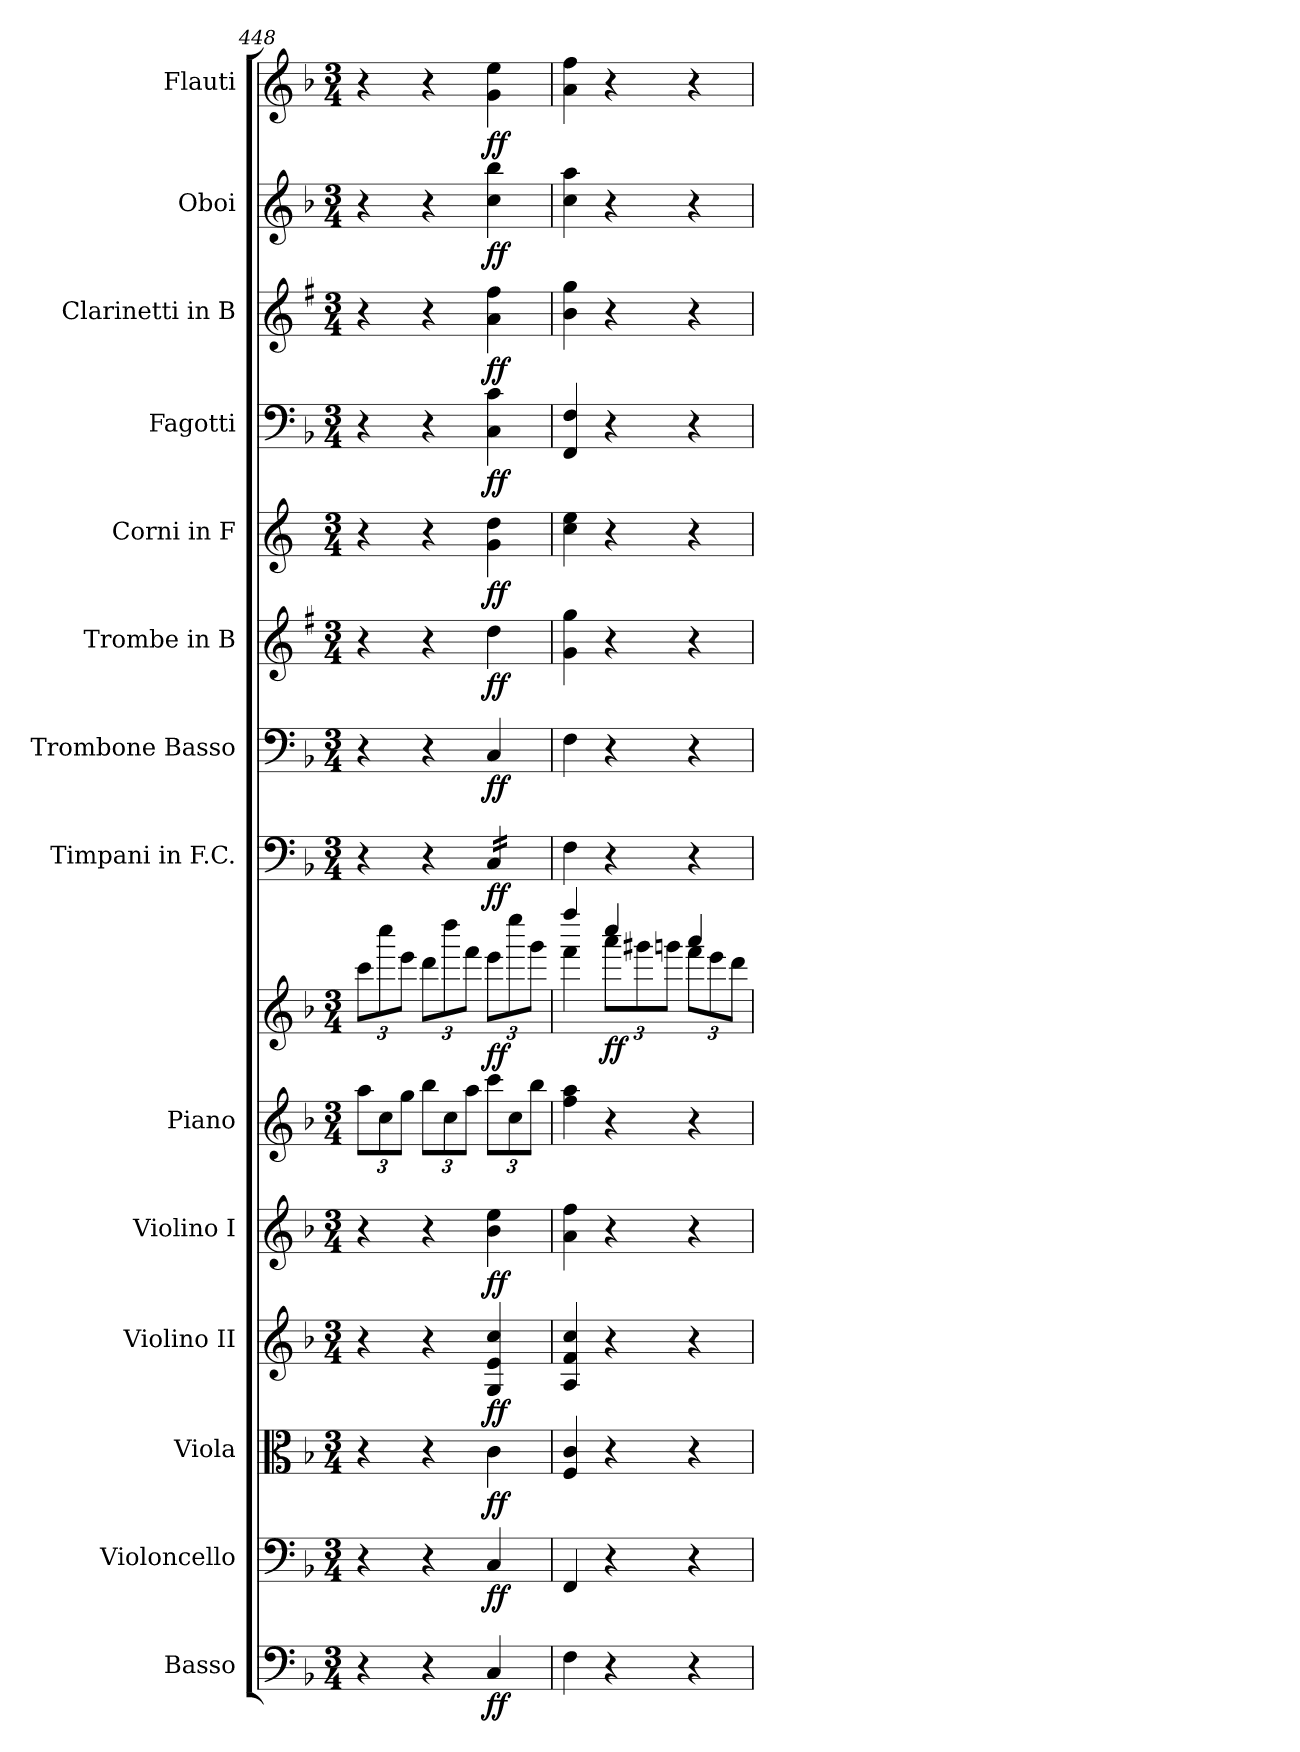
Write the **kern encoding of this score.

**kern	**dynam	**kern	**dynam	**kern	**dynam	**kern	**dynam	**kern	**dynam	**kern	**kern	**dynam	**kern	**dynam	**kern	**dynam	**kern	**dynam	**kern	**dynam	**kern	**dynam	**kern	**dynam	**kern	**dynam	**kern	**dynam
*part14	*part14	*part13	*part13	*part12	*part12	*part11	*part11	*part10	*part10	*part9	*part9	*part9	*part8	*part8	*part7	*part7	*part6	*part6	*part5	*part5	*part4	*part4	*part3	*part3	*part2	*part2	*part1	*part1
*staff15	*staff15	*staff14	*staff14	*staff13	*staff13	*staff12	*staff12	*staff11	*staff11	*staff10	*staff9	*staff9/10	*staff8	*staff8	*staff7	*staff7	*staff6	*staff6	*staff5	*staff5	*staff4	*staff4	*staff3	*staff3	*staff2	*staff2	*staff1	*staff1
*I"Basso	*	*I"Violoncello	*	*I"Viola	*	*I"Violino II	*	*I"Violino I	*	*I"Piano	*	*	*I"Timpani in F.C.	*	*I"Trombone Basso	*	*I"Trombe in B	*	*I"Corni in F	*	*I"Fagotti	*	*I"Clarinetti in B	*	*I"Oboi	*	*I"Flauti	*
*	*	*	*	*	*	*	*	*	*	*I'Pno.	*	*	*I'Timp.	*	*	*	*	*	*	*	*	*	*	*	*I'Ob.	*	*I'Fl.	*
*clefF4	*	*clefF4	*	*clefC3	*	*clefG2	*	*clefG2	*	*clefG2	*clefG2	*	*clefF4	*	*clefF4	*	*clefG2	*	*clefG2	*	*clefF4	*	*clefG2	*	*clefG2	*	*clefG2	*
*ITrd7c12	*	*	*	*	*	*	*	*	*	*	*	*	*	*	*	*	*ITrd1c2	*	*ITrd4c7	*	*	*	*ITrd1c2	*	*	*	*	*
*k[b-]	*	*k[b-]	*	*k[b-]	*	*k[b-]	*	*k[b-]	*	*k[b-]	*k[b-]	*	*k[b-]	*	*k[b-]	*	*k[b-]	*	*k[b-]	*	*k[b-]	*	*k[b-]	*	*k[b-]	*	*k[b-]	*
*M3/4	*	*M3/4	*	*M3/4	*	*M3/4	*	*M3/4	*	*M3/4	*M3/4	*	*M3/4	*	*M3/4	*	*M3/4	*	*M3/4	*	*M3/4	*	*M3/4	*	*M3/4	*	*M3/4	*
*	*	*	*	*	*	*	*	*	*	*Xbrackettup	*Xbrackettup	*	*	*	*	*	*	*	*	*	*	*	*	*	*	*	*	*
=448	=448	=448	=448	=448	=448	=448	=448	=448	=448	=448	=448	=448	=448	=448	=448	=448	=448	=448	=448	=448	=448	=448	=448	=448	=448	=448	=448	=448
4r	.	4r	.	4r	.	4r	.	4r	.	12aa\L	12ccc\L	.	4r	.	4r	.	4r	.	4r	.	4r	.	4r	.	4r	.	4r	.
.	.	.	.	.	.	.	.	.	.	12cc\	12cccc\	.	.	.	.	.	.	.	.	.	.	.	.	.	.	.	.	.
.	.	.	.	.	.	.	.	.	.	12gg\J	12eee\J	.	.	.	.	.	.	.	.	.	.	.	.	.	.	.	.	.
4r	.	4r	.	4r	.	4r	.	4r	.	12bb-\L	12ddd\L	.	4r	.	4r	.	4r	.	4r	.	4r	.	4r	.	4r	.	4r	.
.	.	.	.	.	.	.	.	.	.	12cc\	12dddd\	.	.	.	.	.	.	.	.	.	.	.	.	.	.	.	.	.
.	.	.	.	.	.	.	.	.	.	12aa\J	12fff\J	.	.	.	.	.	.	.	.	.	.	.	.	.	.	.	.	.
!	!LO:DY:b	!	!LO:DY:b	!	!LO:DY:b	!	!LO:DY:b	!	!LO:DY:b	!	!	!LO:DY:b	!	!LO:DY:b	!	!LO:DY:b	!	!LO:DY:b	!	!LO:DY:b	!	!LO:DY:b	!	!LO:DY:b	!	!LO:DY:b	!	!LO:DY:b
*	*	*	*	*	*	*	*	*	*	*	*	*	*tremolo	*	*	*	*	*	*	*	*	*	*	*	*	*	*	*
4CC/	ff	4C/	ff	4c\	ff	4G/ 4e/ 4cc/	ff	4b-\ 4ee\	ff	12ccc\L	12eee\L	ff	16C/LL	ff	4C/	ff	4cc\	ff	4c\ 4g\	ff	4C\ 4c\	ff	4g\ 4ee\	ff	4cc\ 4bb-\	ff	4g\ 4ee\	ff
.	.	.	.	.	.	.	.	.	.	.	.	.	16C/	.	.	.	.	.	.	.	.	.	.	.	.	.	.	.
.	.	.	.	.	.	.	.	.	.	12cc\	12eeee\	.	.	.	.	.	.	.	.	.	.	.	.	.	.	.	.	.
.	.	.	.	.	.	.	.	.	.	.	.	.	16C/	.	.	.	.	.	.	.	.	.	.	.	.	.	.	.
.	.	.	.	.	.	.	.	.	.	12bb-\J	12ggg\J	.	.	.	.	.	.	.	.	.	.	.	.	.	.	.	.	.
.	.	.	.	.	.	.	.	.	.	.	.	.	16C/JJ	.	.	.	.	.	.	.	.	.	.	.	.	.	.	.
*	*	*	*	*	*	*	*	*	*	*	*	*	*Xtremolo	*	*	*	*	*	*	*	*	*	*	*	*	*	*	*
=449	=449	=449	=449	=449	=449	=449	=449	=449	=449	=449	=449	=449	=449	=449	=449	=449	=449	=449	=449	=449	=449	=449	=449	=449	=449	=449	=449	=449
*	*	*	*	*	*	*	*	*	*	*	*^	*	*	*	*	*	*	*	*	*	*	*	*	*	*	*	*	*
4FF\	.	4FF/	.	4F/ 4c/	.	4A/ 4f/ 4cc/	.	4a\ 4ff\	.	4ff\ 4aa\	4ffff/	4fff\	.	4F\	.	4F\	.	4f\ 4ff\	.	4f\ 4a\	.	4FF/ 4F/	.	4a\ 4ff\	.	4cc\ 4aa\	.	4a\ 4ff\	.
!	!	!	!	!	!	!	!	!	!	!	!	!	!LO:DY:b	!	!	!	!	!	!	!	!	!	!	!	!	!	!	!	!
!	!	!	!	!	!	!	!	!	!	!	!	!	!LO:DY:n=1:b	!	!	!	!	!	!	!	!	!	!	!	!	!	!	!	!
4r	.	4r	.	4r	.	4r	.	4r	.	4r	4cccc/	12aaa\L	f f	4r	.	4r	.	4r	.	4r	.	4r	.	4r	.	4r	.	4r	.
.	.	.	.	.	.	.	.	.	.	.	.	12ggg#X\	.	.	.	.	.	.	.	.	.	.	.	.	.	.	.	.	.
.	.	.	.	.	.	.	.	.	.	.	.	12gggn\J	.	.	.	.	.	.	.	.	.	.	.	.	.	.	.	.	.
4r	.	4r	.	4r	.	4r	.	4r	.	4r	4aaa/	12fff\L	.	4r	.	4r	.	4r	.	4r	.	4r	.	4r	.	4r	.	4r	.
.	.	.	.	.	.	.	.	.	.	.	.	12eee\	.	.	.	.	.	.	.	.	.	.	.	.	.	.	.	.	.
.	.	.	.	.	.	.	.	.	.	.	.	12ddd\J	.	.	.	.	.	.	.	.	.	.	.	.	.	.	.	.	.
*	*	*	*	*	*	*	*	*	*	*	*v	*v	*	*	*	*	*	*	*	*	*	*	*	*	*	*	*	*	*
=	=	=	=	=	=	=	=	=	=	=	=	=	=	=	=	=	=	=	=	=	=	=	=	=	=	=	=	=
*-	*-	*-	*-	*-	*-	*-	*-	*-	*-	*-	*-	*-	*-	*-	*-	*-	*-	*-	*-	*-	*-	*-	*-	*-	*-	*-	*-	*-
